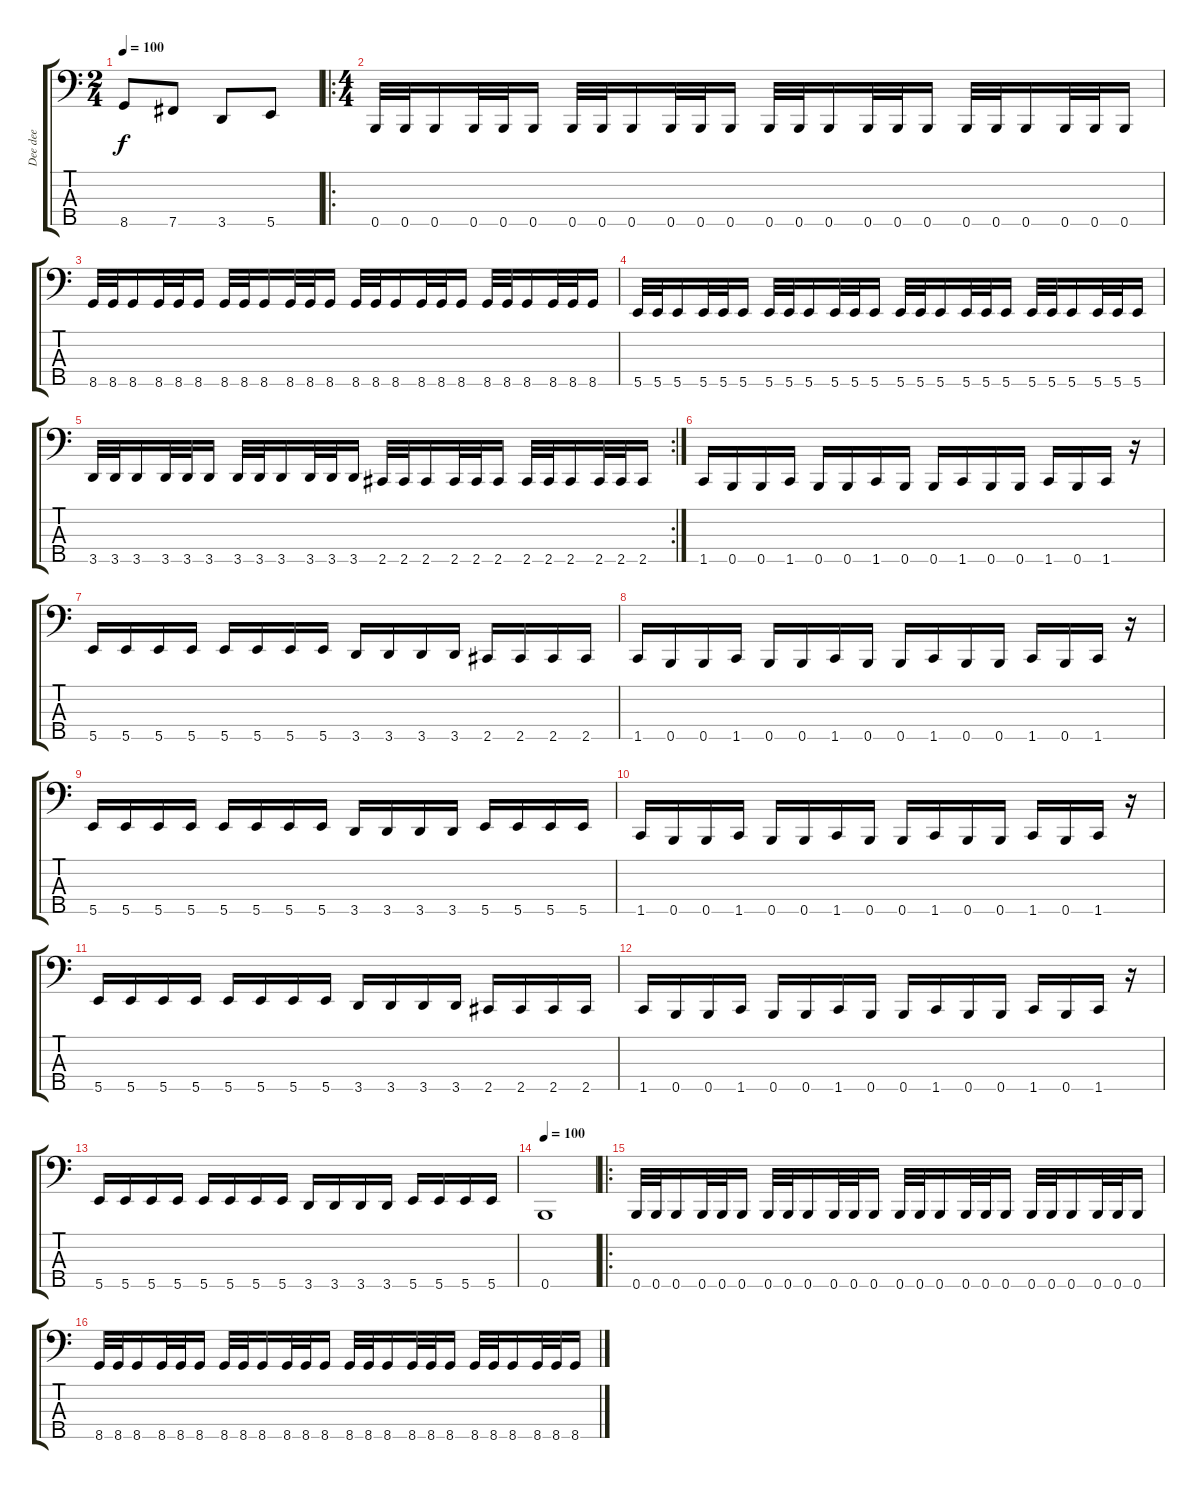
\track ("Dee dee" "Dee dee") {instrument electricbasspick}
\staff {score tabs}
\tuning (G2 D2 A1 E1 B0) {hide}
\ts (2 4)
\tempo 100
\clef f4
\ks c
8.5.8{dy f} 7.5.8 3.5.8 5.5.8 |
\ro
\ts (4 4)
0.5.32 0.5.32 0.5.16 0.5.32 0.5.32 0.5.16 0.5.32 0.5.32 0.5.16 0.5.32 0.5.32 0.5.16 0.5.32 0.5.32 0.5.16 0.5.32 0.5.32 0.5.16 0.5.32 0.5.32 0.5.16 0.5.32 0.5.32 0.5.16 |
8.5.32 8.5.32 8.5.16 8.5.32 8.5.32 8.5.16 8.5.32 8.5.32 8.5.16 8.5.32 8.5.32 8.5.16 8.5.32 8.5.32 8.5.16 8.5.32 8.5.32 8.5.16 8.5.32 8.5.32 8.5.16 8.5.32 8.5.32 8.5.16 |
5.5.32 5.5.32 5.5.16 5.5.32 5.5.32 5.5.16 5.5.32 5.5.32 5.5.16 5.5.32 5.5.32 5.5.16 5.5.32 5.5.32 5.5.16 5.5.32 5.5.32 5.5.16 5.5.32 5.5.32 5.5.16 5.5.32 5.5.32 5.5.16 |
\rc 2
3.5.32 3.5.32 3.5.16 3.5.32 3.5.32 3.5.16 3.5.32 3.5.32 3.5.16 3.5.32 3.5.32 3.5.16 2.5.32 2.5.32 2.5.16 2.5.32 2.5.32 2.5.16 2.5.32 2.5.32 2.5.16 2.5.32 2.5.32 2.5.16 |
1.5.16 0.5.16 0.5.16 1.5.16 0.5.16 0.5.16 1.5.16 0.5.16 0.5.16 1.5.16 0.5.16 0.5.16 1.5.16 0.5.16 1.5.16 r.16 |
5.5.16 5.5.16 5.5.16 5.5.16 5.5.16 5.5.16 5.5.16 5.5.16 3.5.16 3.5.16 3.5.16 3.5.16 2.5.16 2.5.16 2.5.16 2.5.16 |
1.5.16 0.5.16 0.5.16 1.5.16 0.5.16 0.5.16 1.5.16 0.5.16 0.5.16 1.5.16 0.5.16 0.5.16 1.5.16 0.5.16 1.5.16 r.16 |
5.5.16 5.5.16 5.5.16 5.5.16 5.5.16 5.5.16 5.5.16 5.5.16 3.5.16 3.5.16 3.5.16 3.5.16 5.5.16 5.5.16 5.5.16 5.5.16 |
1.5.16 0.5.16 0.5.16 1.5.16 0.5.16 0.5.16 1.5.16 0.5.16 0.5.16 1.5.16 0.5.16 0.5.16 1.5.16 0.5.16 1.5.16 r.16 |
5.5.16 5.5.16 5.5.16 5.5.16 5.5.16 5.5.16 5.5.16 5.5.16 3.5.16 3.5.16 3.5.16 3.5.16 2.5.16 2.5.16 2.5.16 2.5.16 |
1.5.16 0.5.16 0.5.16 1.5.16 0.5.16 0.5.16 1.5.16 0.5.16 0.5.16 1.5.16 0.5.16 0.5.16 1.5.16 0.5.16 1.5.16 r.16 |
5.5.16 5.5.16 5.5.16 5.5.16 5.5.16 5.5.16 5.5.16 5.5.16 3.5.16 3.5.16 3.5.16 3.5.16 5.5.16 5.5.16 5.5.16 5.5.16 |
\tempo 100
0.5.1 |
\ro
0.5.32 0.5.32 0.5.16 0.5.32 0.5.32 0.5.16 0.5.32 0.5.32 0.5.16 0.5.32 0.5.32 0.5.16 0.5.32 0.5.32 0.5.16 0.5.32 0.5.32 0.5.16 0.5.32 0.5.32 0.5.16 0.5.32 0.5.32 0.5.16 |
8.5.32 8.5.32 8.5.16 8.5.32 8.5.32 8.5.16 8.5.32 8.5.32 8.5.16 8.5.32 8.5.32 8.5.16 8.5.32 8.5.32 8.5.16 8.5.32 8.5.32 8.5.16 8.5.32 8.5.32 8.5.16 8.5.32 8.5.32 8.5.16
